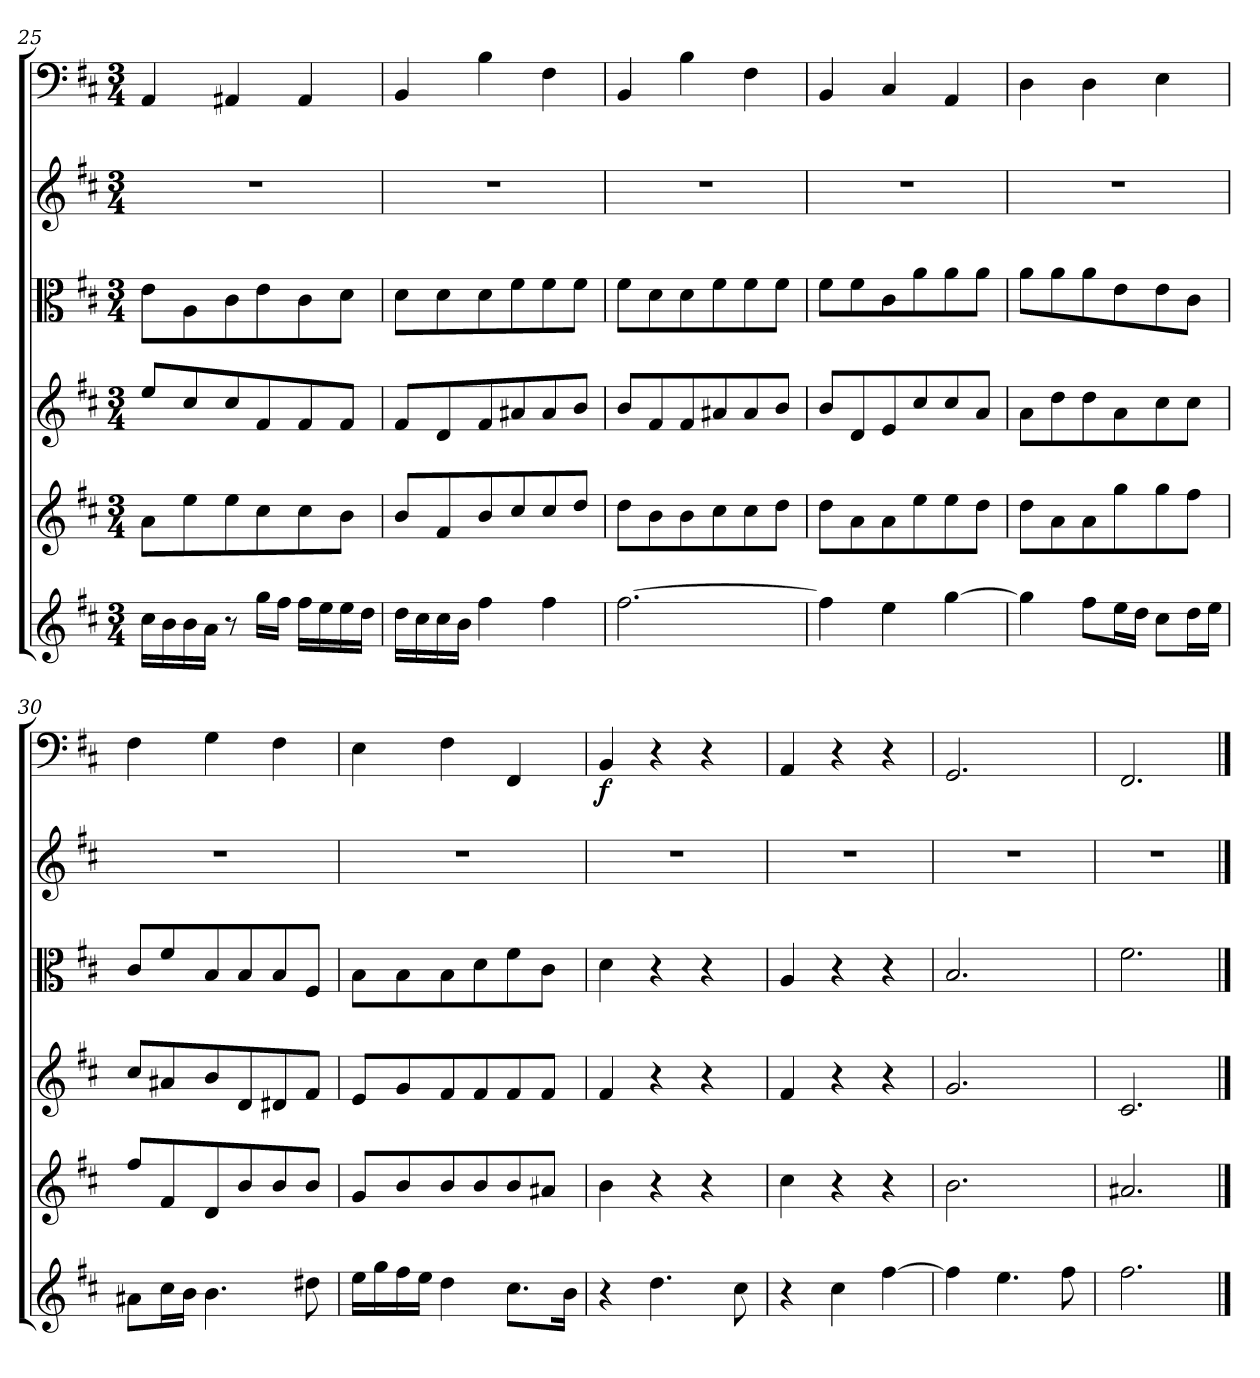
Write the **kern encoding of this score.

**kern	**kern	**kern	**kern	**kern	**kern	**dynam
*part6	*part5	*part4	*part3	*part2	*part1	*part1
*staff6	*staff5	*staff4	*staff3	*staff2	*staff1	*staff1
*clefG2	*clefG2	*clefG2	*clefC3	*clefG2	*clefF4	*
*k[f#c#]	*k[f#c#]	*k[f#c#]	*k[f#c#]	*k[f#c#]	*k[f#c#]	*
*b:	*b:	*b:	*b:	*b:	*b:	*
*M3/4	*M3/4	*M3/4	*M3/4	*M3/4	*M3/4	*
=25	=25	=25	=25	=25	=25	=25
16cc#\LL	8a\L	8ee/L	8e\L	2.r	4AA/	.
16b\	.	.	.	.	.	.
16b\	8ee\	8cc#/	8A\	.	.	.
16a\JJ	.	.	.	.	.	.
8r	8ee\	8cc#/	8c#\	.	4AA#X/	.
16gg\LL	8cc#\	8f#/	8e\	.	.	.
16ff#\JJ	.	.	.	.	.	.
16ff#\LL	8cc#\	8f#/	8c#\	.	4AA#/	.
16ee\	.	.	.	.	.	.
16ee\	8b\J	8f#/J	8d\J	.	.	.
16dd\JJ	.	.	.	.	.	.
=26	=26	=26	=26	=26	=26	=26
16dd\LL	8b/L	8f#/L	8d\L	2.r	4BB/	.
16cc#\	.	.	.	.	.	.
16cc#\	8f#/	8d/	8d\	.	.	.
16b\JJ	.	.	.	.	.	.
4ff#\	8b/	8f#/	8d\	.	4B\	.
.	8cc#/	8a#X/	8f#\	.	.	.
4ff#\	8cc#/	8a#/	8f#\	.	4F#\	.
.	8dd/J	8b/J	8f#\J	.	.	.
=27	=27	=27	=27	=27	=27	=27
[2.ff#\	8dd\L	8b/L	8f#\L	2.r	4BB/	.
.	8b\	8f#/	8d\	.	.	.
.	8b\	8f#/	8d\	.	4B\	.
.	8cc#\	8a#X/	8f#\	.	.	.
.	8cc#\	8a#/	8f#\	.	4F#\	.
.	8dd\J	8b/J	8f#\J	.	.	.
=28	=28	=28	=28	=28	=28	=28
4ff#\]	8dd\L	8b/L	8f#\L	2.r	4BB/	.
.	8a\	8d/	8f#\	.	.	.
4ee\	8a\	8e/	8c#\	.	4C#/	.
.	8ee\	8cc#/	8a\	.	.	.
[4gg\	8ee\	8cc#/	8a\	.	4AA/	.
.	8dd\J	8a/J	8a\J	.	.	.
=29	=29	=29	=29	=29	=29	=29
4gg\]	8dd\L	8a\L	8a\L	2.r	4D\	.
.	8a\	8dd\	8a\	.	.	.
8ff#\L	8a\	8dd\	8a\	.	4D\	.
16ee\L	8gg\	8a\	8e\	.	.	.
16dd\JJ	.	.	.	.	.	.
8cc#\L	8gg\	8cc#\	8e\	.	4E\	.
16dd\L	8ff#\J	8cc#\J	8c#\J	.	.	.
16ee\JJ	.	.	.	.	.	.
=30	=30	=30	=30	=30	=30	=30
8a#X\L	8ff#/L	8cc#/L	8c#/L	2.r	4F#\	.
16cc#\L	8f#/	8a#X/	8f#/	.	.	.
16b\JJ	.	.	.	.	.	.
4.b\	8d/	8b/	8B/	.	4G\	.
.	8b/	8d/	8B/	.	.	.
.	8b/	8d#X/	8B/	.	4F#\	.
8dd#X\	8b/J	8f#/J	8F#/J	.	.	.
=31	=31	=31	=31	=31	=31	=31
16ee\LL	8g/L	8e/L	8B\L	2.r	4E\	.
16gg\	.	.	.	.	.	.
16ff#\	8b/	8g/	8B\	.	.	.
16ee\JJ	.	.	.	.	.	.
4dd\	8b/	8f#/	8B\	.	4F#\	.
.	8b/	8f#/	8d\	.	.	.
8.cc#\L	8b/	8f#/	8f#\	.	4FF#/	.
.	8a#X/J	8f#/J	8c#\J	.	.	.
16b\Jk	.	.	.	.	.	.
=32	=32	=32	=32	=32	=32	=32
4r	4b\	4f#/	4d\	2.r	4BB/	f
4.dd\	4r	4r	4r	.	4r	.
.	4r	4r	4r	.	4r	.
8cc#\	.	.	.	.	.	.
=33	=33	=33	=33	=33	=33	=33
4r	4cc#\	4f#/	4A/	2.r	4AA/	.
4cc#\	4r	4r	4r	.	4r	.
[4ff#\	4r	4r	4r	.	4r	.
=34	=34	=34	=34	=34	=34	=34
4ff#\]	2.b\	2.g/	2.B/	2.r	2.GG/	.
4.ee\	.	.	.	.	.	.
8ff#\	.	.	.	.	.	.
=35	=35	=35	=35	=35	=35	=35
2.ff#\	2.a#X/	2.c#/	2.f#\	2.r	2.FF#/	.
==	==	==	==	==	==	==
*-	*-	*-	*-	*-	*-	*-
